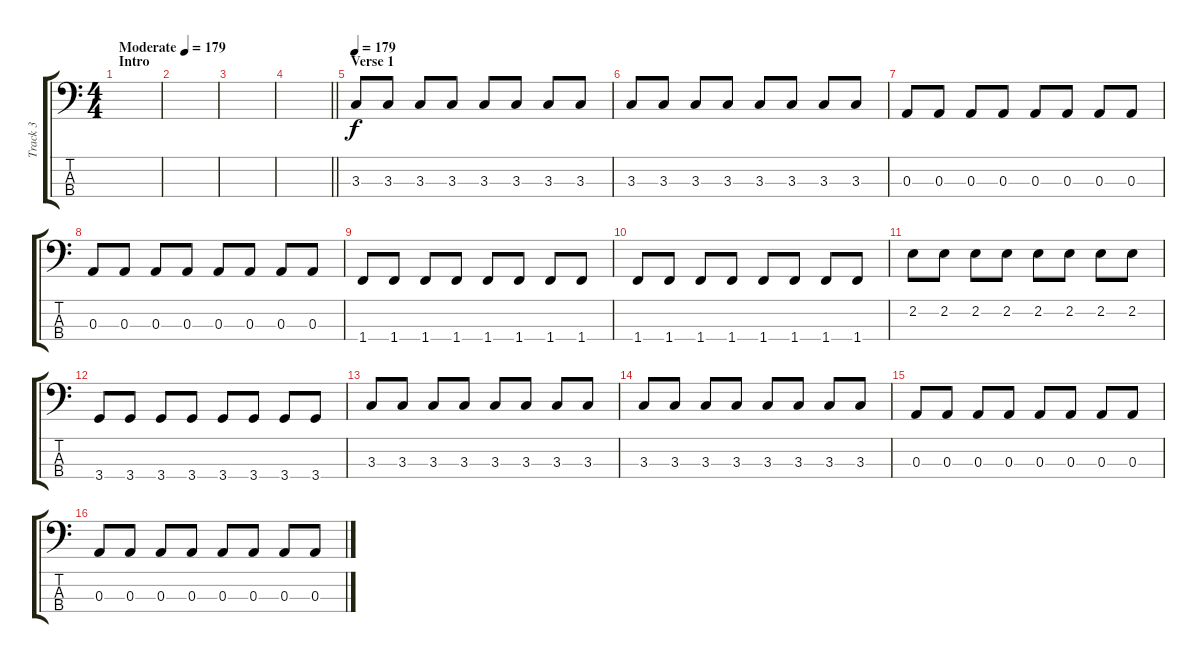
\track ("Track 3" "Track 3") {instrument electricbassfinger}
\staff {score tabs}
\tuning (G2 D2 A1 E1) {hide}
\ts (4 4)
\section ("" "Intro")
\tempo (179 "Moderate")
\tempo 70
\tempo (179 "Moderate")
\clef f4
\ks c
|
|
|
\barLineRight lightlight
|
\section ("" "Verse 1")
\tempo 179
3.3.8 3.3.8 3.3.8 3.3.8 3.3.8 3.3.8 3.3.8 3.3.8 |
3.3.8 3.3.8 3.3.8 3.3.8 3.3.8 3.3.8 3.3.8 3.3.8 |
0.3.8 0.3.8 0.3.8 0.3.8 0.3.8 0.3.8 0.3.8 0.3.8 |
0.3.8 0.3.8 0.3.8 0.3.8 0.3.8 0.3.8 0.3.8 0.3.8 |
1.4.8 1.4.8 1.4.8 1.4.8 1.4.8 1.4.8 1.4.8 1.4.8 |
1.4.8 1.4.8 1.4.8 1.4.8 1.4.8 1.4.8 1.4.8 1.4.8 |
2.2.8 2.2.8 2.2.8 2.2.8 2.2.8 2.2.8 2.2.8 2.2.8 |
3.4.8 3.4.8 3.4.8 3.4.8 3.4.8 3.4.8 3.4.8 3.4.8 |
3.3.8 3.3.8 3.3.8 3.3.8 3.3.8 3.3.8 3.3.8 3.3.8 |
3.3.8 3.3.8 3.3.8 3.3.8 3.3.8 3.3.8 3.3.8 3.3.8 |
0.3.8 0.3.8 0.3.8 0.3.8 0.3.8 0.3.8 0.3.8 0.3.8 |
0.3.8 0.3.8 0.3.8 0.3.8 0.3.8 0.3.8 0.3.8 0.3.8
